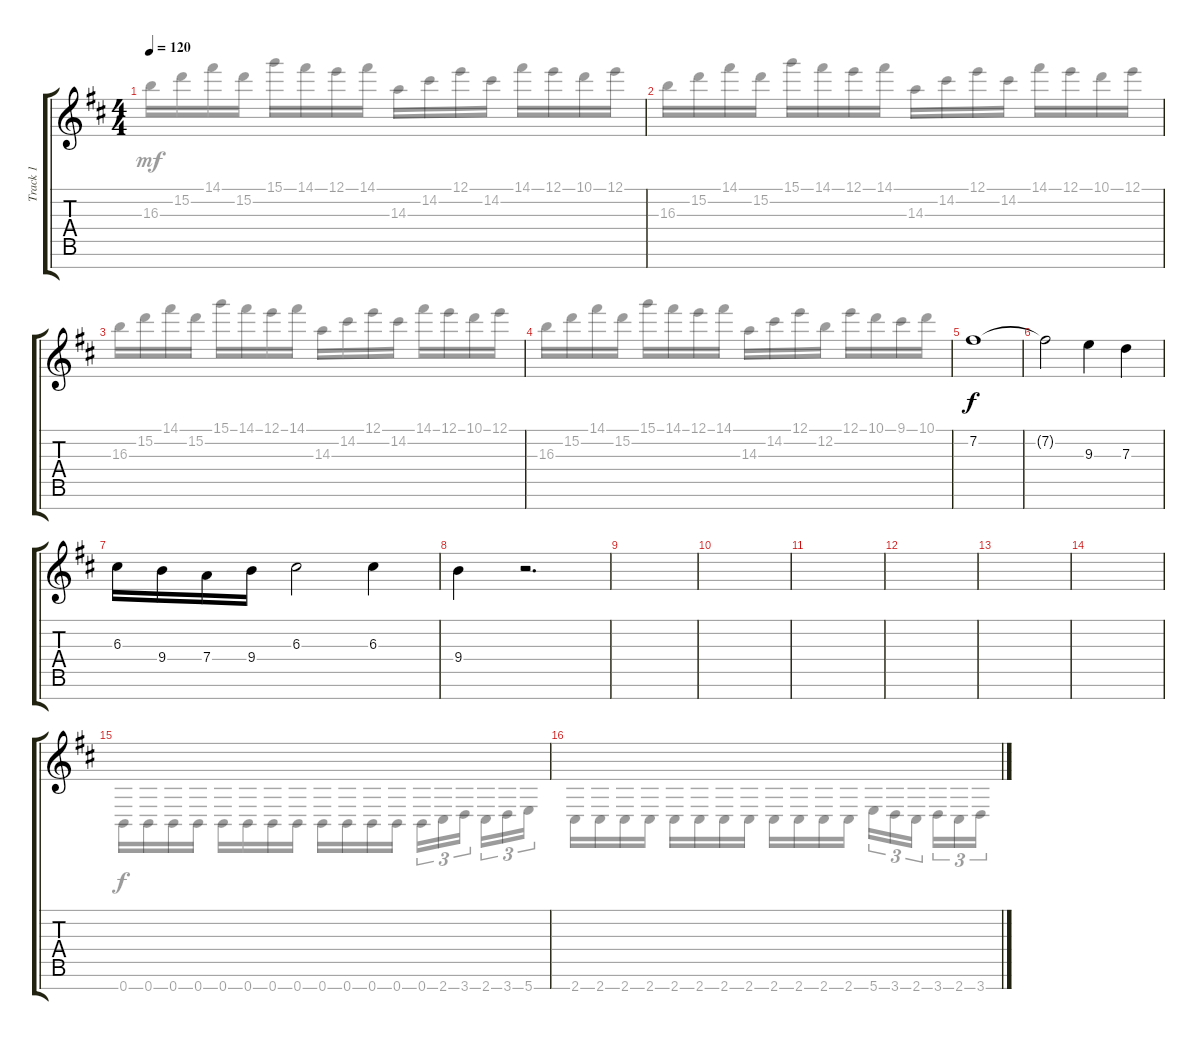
\track ("Track 1" "Track 1") {instrument distortionguitar}
\staff {score tabs}
\tuning (E4 B3 G3 D3 A2 E2 B1) {hide}
\voice
\ts (4 4)
\tempo 120
\clef g2
\ks bminor
|
|
|
|
7.2.1 |
7.2{t}.2 9.3.4 7.3.4 |
6.3.16 9.4.16 7.4.16 9.4.16 6.3.2 6.3.4 |
9.4.4 r.2{d} |
|
|
|
|
|
|
|
\voice
\clef g2
\ottava regular
\simile none
\ks bminor
16.3.16{dy mf} 15.2.16 14.1.16 15.2.16 15.1.16 14.1.16 12.1.16 14.1.16 14.3.16 14.2.16 12.1.16 14.2.16 14.1.16 12.1.16 10.1.16 12.1.16 |
16.3.16 15.2.16 14.1.16 15.2.16 15.1.16 14.1.16 12.1.16 14.1.16 14.3.16 14.2.16 12.1.16 14.2.16 14.1.16 12.1.16 10.1.16 12.1.16 |
16.3.16 15.2.16 14.1.16 15.2.16 15.1.16 14.1.16 12.1.16 14.1.16 14.3.16 14.2.16 12.1.16 14.2.16 14.1.16 12.1.16 10.1.16 12.1.16 |
16.3.16 15.2.16 14.1.16 15.2.16 15.1.16 14.1.16 12.1.16 14.1.16 14.3.16 14.2.16 12.1.16 12.2.16 12.1.16 10.1.16 9.1.16 10.1.16 |
|
|
|
|
|
|
|
|
|
|
0.7.16{dy f} 0.7.16 0.7.16 0.7.16 0.7.16 0.7.16 0.7.16 0.7.16 0.7.16 0.7.16 0.7.16 0.7.16 0.7.16{tu (3 2)} 2.7.16{tu (3 2)} 3.7.16{tu (3 2) beam splitsecondary} 2.7.16{tu (3 2)} 3.7.16{tu (3 2)} 5.7.16{tu (3 2)} |
2.7.16 2.7.16 2.7.16 2.7.16 2.7.16 2.7.16 2.7.16 2.7.16 2.7.16 2.7.16 2.7.16 2.7.16 5.7.16{tu (3 2)} 3.7.16{tu (3 2)} 2.7.16{tu (3 2) beam splitsecondary} 3.7.16{tu (3 2)} 2.7.16{tu (3 2)} 3.7.16{tu (3 2)}
